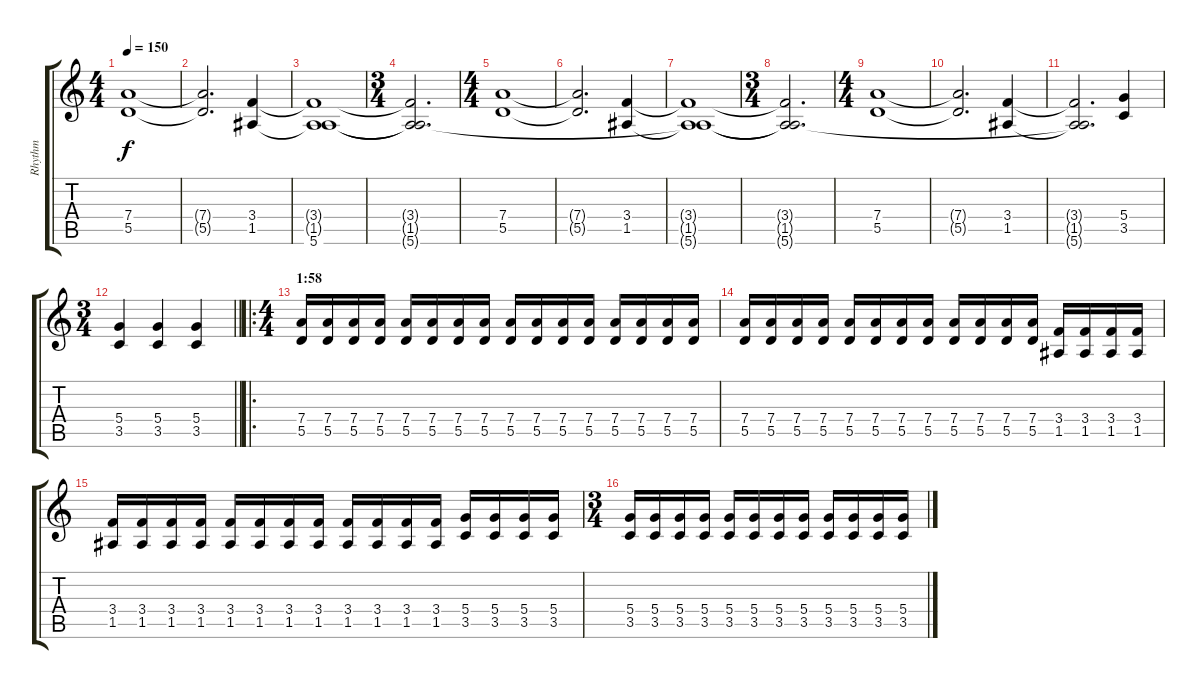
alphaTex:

\track ("Rhythm" "Rhythm") {instrument distortionguitar}
\staff {score tabs}
\tuning (E4 B3 G3 D3 A2 E2) {hide}
\ts (4 4)
\tempo 150
\clef g2
\ks c
(7.4 5.5).1{dy f} |
(7.4{t} 5.5{t}).2{d} (3.4 1.5).4 |
(3.4{t} 1.5{t} 5.6{t}).1 |
\ts (3 4)
(3.4{t} 1.5{t} 5.6{t}).2{d} |
\ts (4 4)
(7.4 5.5).1 |
(7.4{t} 5.5{t}).2{d} (3.4 1.5).4 |
(3.4{t} 1.5{t} 5.6{t}).1 |
\ts (3 4)
(3.4{t} 1.5{t} 5.6{t}).2{d} |
\ts (4 4)
(7.4 5.5).1 |
(7.4{t} 5.5{t}).2{d} (3.4 1.5).4 |
(3.4{t} 1.5{t} 5.6{t}).2{d} (5.4 3.5).4 |
\ts (3 4)
\barLineRight lightlight
(5.4 3.5).4 (5.4 3.5).4 (5.4 3.5).4 |
\ro
\ts (4 4)
\section ("" "1:58")
(7.4 5.5).16 (7.4 5.5).16 (7.4 5.5).16 (7.4 5.5).16 (7.4 5.5).16 (7.4 5.5).16 (7.4 5.5).16 (7.4 5.5).16 (7.4 5.5).16 (7.4 5.5).16 (7.4 5.5).16 (7.4 5.5).16 (7.4 5.5).16 (7.4 5.5).16 (7.4 5.5).16 (7.4 5.5).16 |
(7.4 5.5).16 (7.4 5.5).16 (7.4 5.5).16 (7.4 5.5).16 (7.4 5.5).16 (7.4 5.5).16 (7.4 5.5).16 (7.4 5.5).16 (7.4 5.5).16 (7.4 5.5).16 (7.4 5.5).16 (7.4 5.5).16 (3.4 1.5).16 (3.4 1.5).16 (3.4 1.5).16 (3.4 1.5).16 |
(3.4 1.5).16 (3.4 1.5).16 (3.4 1.5).16 (3.4 1.5).16 (3.4 1.5).16 (3.4 1.5).16 (3.4 1.5).16 (3.4 1.5).16 (3.4 1.5).16 (3.4 1.5).16 (3.4 1.5).16 (3.4 1.5).16 (5.4 3.5).16 (5.4 3.5).16 (5.4 3.5).16 (5.4 3.5).16 |
\ts (3 4)
(5.4 3.5).16 (5.4 3.5).16 (5.4 3.5).16 (5.4 3.5).16 (5.4 3.5).16 (5.4 3.5).16 (5.4 3.5).16 (5.4 3.5).16 (5.4 3.5).16 (5.4 3.5).16 (5.4 3.5).16 (5.4 3.5).16
